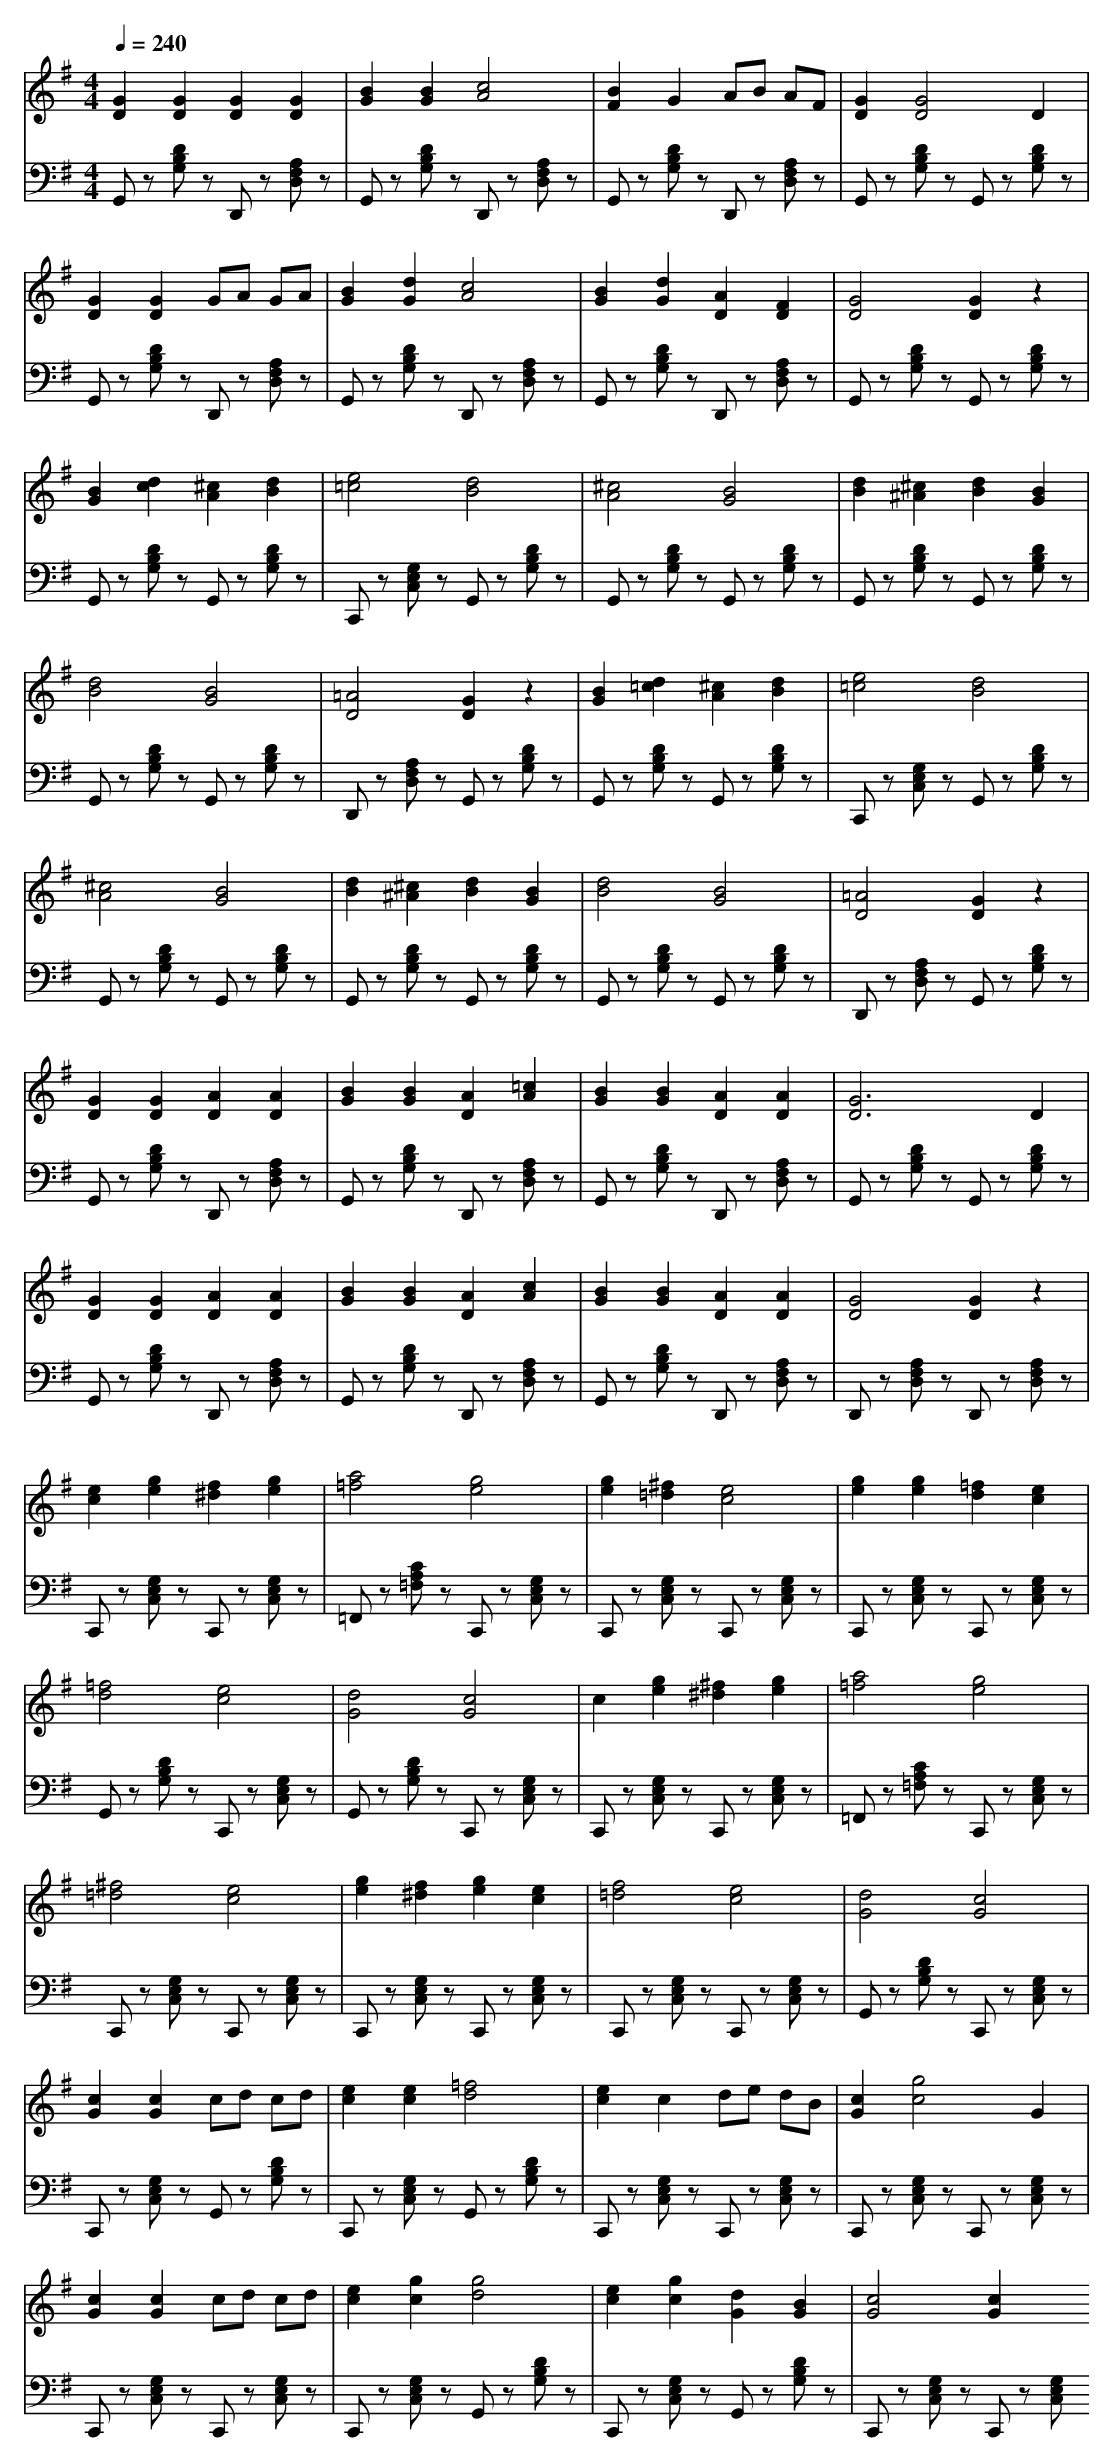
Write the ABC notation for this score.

X:1
T:
M: 4/4
L: 1/8
Q:1/4=240
K:G % 1 sharps
V:1
[G2D2] [G2D2] [G2D2] [G2D2]|[B2G2] [B2G2] [c4A4]|[B2F2] G2 AB AF|[G2D2] [G4D4] D2|
[G2D2] [G2D2] GA GA|[B2G2] [d2G2] [c4A4]|[B2G2] [d2G2] [A2D2] [F2D2]|[G4D4] [G2D2] z2|
[B2G2] [d2c2] [^c2A2] [d2B2]|[e4=c4] [d4B4]|[^c4A4] [B4G4]|[d2B2] [^c2^A2] [d2B2] [B2G2]|
[d4B4] [B4G4]|[=A4D4] [G2D2] z2|[B2G2] [d2=c2] [^c2A2] [d2B2]|[e4=c4] [d4B4]|
[^c4A4] [B4G4]|[d2B2] [^c2^A2] [d2B2] [B2G2]|[d4B4] [B4G4]|[=A4D4] [G2D2] z2|
[G2D2] [G2D2] [A2D2] [A2D2]|[B2G2] [B2G2] [A2D2] [=c2A2]|[B2G2] [B2G2] [A2D2] [A2D2]|[G6D6] D2|
[G2D2] [G2D2] [A2D2] [A2D2]|[B2G2] [B2G2] [A2D2] [c2A2]|[B2G2] [B2G2] [A2D2] [A2D2]|[G4D4] [G2D2] z2|
[e2c2] [g2e2] [f2^d2] [g2e2]|[a4=f4] [g4e4]|[g2e2] [^f2=d2] [e4c4]|[g2e2] [g2e2] [=f2d2] [e2c2]|
[=f4d4] [e4c4]|[d4G4] [c4G4]|c2 [g2e2] [^f2^d2] [g2e2]|[a4=f4] [g4e4]|
[^f4=d4] [e4c4]|[g2e2] [f2^d2] [g2e2] [e2c2]|[f4=d4] [e4c4]|[d4G4] [c4G4]|
[c2G2] [c2G2] cd cd|[e2c2] [e2c2] [=f4d4]|[e2c2] c2 de dB|[c2G2] [g4c4] G2|
[c2G2] [c2G2] cd cd|[e2c2] [g2c2] [g4d4]|[e2c2] [g2c2] [d2G2] [B2G2]|[c4G4] [c2G2]
V:2
G,,z [DB,G,]z D,,z [A,F,D,]z|G,,z [DB,G,]z D,,z [A,F,D,]z|G,,z [DB,G,]z D,,z [A,F,D,]z|G,,z [DB,G,]z G,,z [DB,G,]z|
G,,z [DB,G,]z D,,z [A,F,D,]z|G,,z [DB,G,]z D,,z [A,F,D,]z|G,,z [DB,G,]z D,,z [A,F,D,]z|G,,z [DB,G,]z G,,z [DB,G,]z|
G,,z [DB,G,]z G,,z [DB,G,]z|C,,z [G,E,C,]z G,,z [DB,G,]z|G,,z [DB,G,]z G,,z [DB,G,]z|G,,z [DB,G,]z G,,z [DB,G,]z|
G,,z [DB,G,]z G,,z [DB,G,]z|D,,z [A,F,D,]z G,,z [DB,G,]z|G,,z [DB,G,]z G,,z [DB,G,]z|C,,z [G,E,C,]z G,,z [DB,G,]z|
G,,z [DB,G,]z G,,z [DB,G,]z|G,,z [DB,G,]z G,,z [DB,G,]z|G,,z [DB,G,]z G,,z [DB,G,]z|D,,z [A,F,D,]z G,,z [DB,G,]z|
G,,z [DB,G,]z D,,z [A,F,D,]z|G,,z [DB,G,]z D,,z [A,F,D,]z|G,,z [DB,G,]z D,,z [A,F,D,]z|G,,z [DB,G,]z G,,z [DB,G,]z|
G,,z [DB,G,]z D,,z [A,F,D,]z|G,,z [DB,G,]z D,,z [A,F,D,]z|G,,z [DB,G,]z D,,z [A,F,D,]z|D,,z [A,F,D,]z D,,z [A,F,D,]z|
C,,z [G,E,C,]z C,,z [G,E,C,]z|=F,,z [CA,=F,]z C,,z [G,E,C,]z|C,,z [G,E,C,]z C,,z [G,E,C,]z|C,,z [G,E,C,]z C,,z [G,E,C,]z|
G,,z [DB,G,]z C,,z [G,E,C,]z|G,,z [DB,G,]z C,,z [G,E,C,]z|C,,z [G,E,C,]z C,,z [G,E,C,]z|=F,,z [CA,=F,]z C,,z [G,E,C,]z|
C,,z [G,E,C,]z C,,z [G,E,C,]z|C,,z [G,E,C,]z C,,z [G,E,C,]z|C,,z [G,E,C,]z C,,z [G,E,C,]z|G,,z [DB,G,]z C,,z [G,E,C,]z|
C,,z [G,E,C,]z G,,z [DB,G,]z|C,,z [G,E,C,]z G,,z [DB,G,]z|C,,z [G,E,C,]z C,,z [G,E,C,]z|C,,z [G,E,C,]z C,,z [G,E,C,]z|
C,,z [G,E,C,]z C,,z [G,E,C,]z|C,,z [G,E,C,]z G,,z [DB,G,]z|C,,z [G,E,C,]z G,,z [DB,G,]z|C,,z [G,E,C,]z C,,z [G,E,C,]
